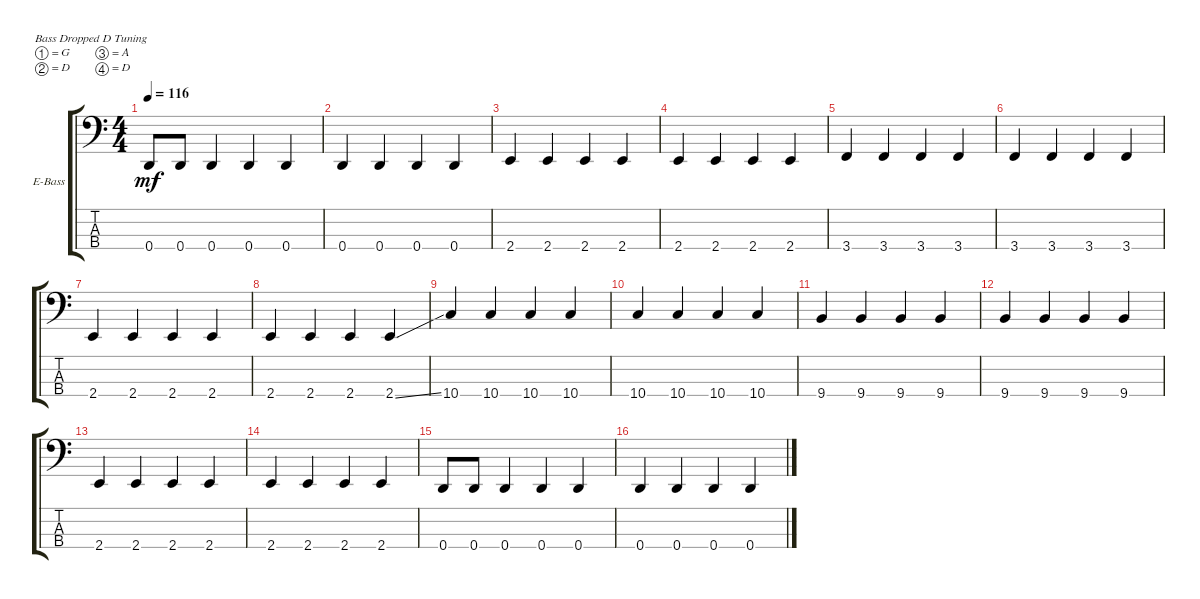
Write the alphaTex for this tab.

\bracketExtendMode groupsimilarinstruments
\firstSystemTrackNameOrientation horizontal
\otherSystemsTrackNameOrientation horizontal
\track ("Bass" "E-Bass") {instrument electricbassfinger}
\staff {score tabs}
\tuning (G2 D2 A1 D1)
\ts (4 4)
\tempo 116
\clef f4
\ks c
0.4.8{dy mf} 0.4.8 0.4.4 0.4.4 0.4.4 |
0.4.4 0.4.4 0.4.4 0.4.4 |
2.4.4 2.4.4 2.4.4 2.4.4 |
2.4.4 2.4.4 2.4.4 2.4.4 |
3.4.4 3.4.4 3.4.4 3.4.4 |
3.4.4 3.4.4 3.4.4 3.4.4 |
2.4.4 2.4.4 2.4.4 2.4.4 |
2.4.4 2.4.4 2.4.4 2.4{ss}.4 |
10.4.4 10.4.4 10.4.4 10.4.4 |
10.4.4 10.4.4 10.4.4 10.4.4 |
9.4.4 9.4.4 9.4.4 9.4.4 |
9.4.4 9.4.4 9.4.4 9.4.4 |
2.4.4 2.4.4 2.4.4 2.4.4 |
2.4.4 2.4.4 2.4.4 2.4.4 |
0.4.8 0.4.8 0.4.4 0.4.4 0.4.4 |
0.4.4 0.4.4 0.4.4 0.4.4
